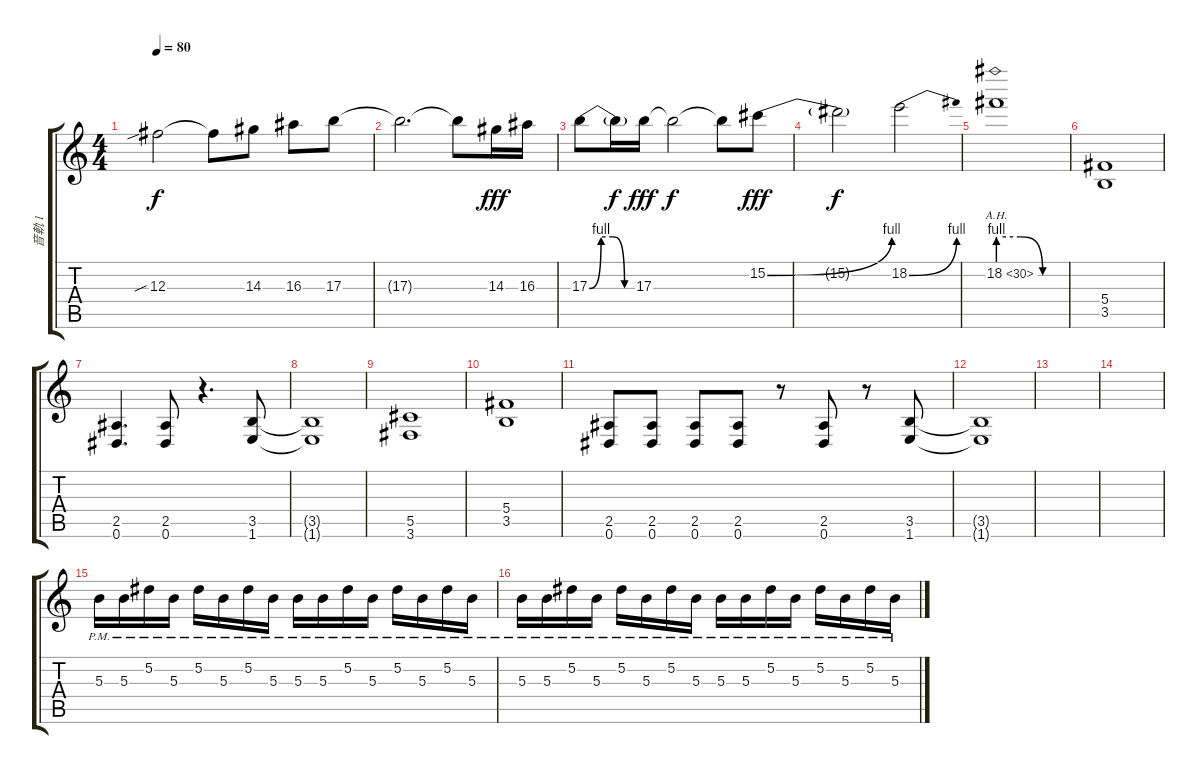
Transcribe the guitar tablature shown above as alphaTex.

\track ("音軌 1" "音軌 1") {instrument electricguitarjazz}
\staff {score tabs}
\tuning (Eb4 Bb3 Gb3 Db3 Ab2 Eb2) {hide}
\ts (4 4)
\tempo 80
\clef g2
\ks c
12.3{sib}.2{dy f} 12.3{t}.8 14.3.8 16.3.8 17.3.8 |
17.3{t}.2{d} 17.3{t}.8 14.3.16{dy fff} 16.3.16 |
17.3{be (custom 0 0 15 4 30 4 45 0 60 0)}.8 17.3{t}.16{dy f} 17.3.16{dy fff} 17.3{t}.2{dy f} 17.3{t}.8 15.2{be (bend 0 0 60 4)}.8{dy fff} |
15.2{t}.2{dy f} 18.2{be (bend 0 0 60 4)}.2 |
18.2{be (custom 0 4 20 4 40 0 60 0) ah 12}.1 |
(5.4 3.5).1 |
(2.5 0.6).4{d} (2.5 0.6).8 r.4{d} (3.5 1.6).8 |
(3.5{t} 1.6{t}).1 |
(5.5 3.6).1 |
(5.4 3.5).1 |
(2.5 0.6).8 (2.5 0.6).8 (2.5 0.6).8 (2.5 0.6).8 r.8 (2.5 0.6).8 r.8 (3.5 1.6).8 |
(3.5{t} 1.6{t}).1 |
|
|
5.3{pm}.16 5.3{pm}.16 5.2{pm}.16 5.3{pm}.16 5.2{pm}.16 5.3{pm}.16 5.2{pm}.16 5.3{pm}.16 5.3{pm}.16 5.3{pm}.16 5.2{pm}.16 5.3{pm}.16 5.2{pm}.16 5.3{pm}.16 5.2{pm}.16 5.3{pm}.16 |
5.3{pm}.16 5.3{pm}.16 5.2{pm}.16 5.3{pm}.16 5.2{pm}.16 5.3{pm}.16 5.2{pm}.16 5.3{pm}.16 5.3{pm}.16 5.3{pm}.16 5.2{pm}.16 5.3{pm}.16 5.2{pm}.16 5.3{pm}.16 5.2{pm}.16 5.3{pm}.16
